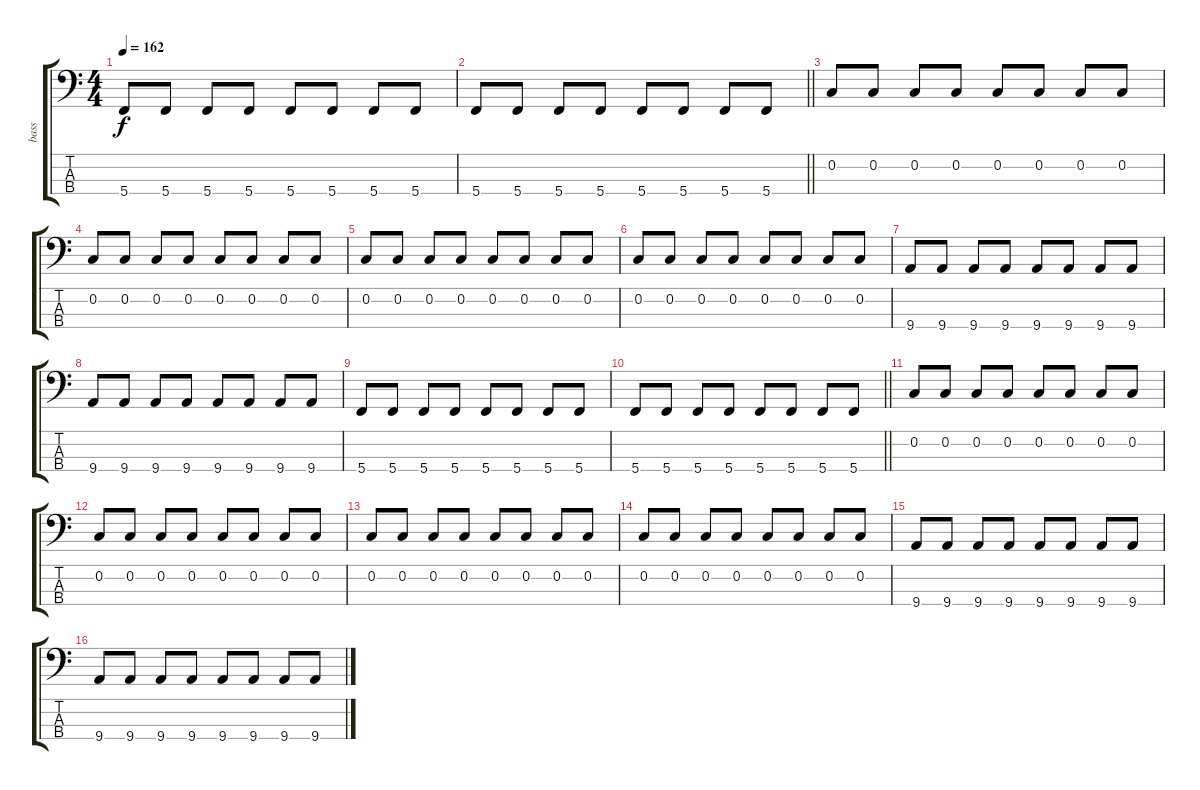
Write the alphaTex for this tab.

\track ("bass" "bass") {instrument electricbasspick}
\staff {score tabs}
\tuning (F2 C2 G1 C1) {hide}
\ts (4 4)
\tempo 162
\clef f4
\ks c
5.4.8{dy f} 5.4.8 5.4.8 5.4.8 5.4.8 5.4.8 5.4.8 5.4.8 |
\barLineRight lightlight
5.4.8 5.4.8 5.4.8 5.4.8 5.4.8 5.4.8 5.4.8 5.4.8 |
0.2.8 0.2.8 0.2.8 0.2.8 0.2.8 0.2.8 0.2.8 0.2.8 |
0.2.8 0.2.8 0.2.8 0.2.8 0.2.8 0.2.8 0.2.8 0.2.8 |
0.2.8 0.2.8 0.2.8 0.2.8 0.2.8 0.2.8 0.2.8 0.2.8 |
0.2.8 0.2.8 0.2.8 0.2.8 0.2.8 0.2.8 0.2.8 0.2.8 |
9.4.8 9.4.8 9.4.8 9.4.8 9.4.8 9.4.8 9.4.8 9.4.8 |
9.4.8 9.4.8 9.4.8 9.4.8 9.4.8 9.4.8 9.4.8 9.4.8 |
5.4.8 5.4.8 5.4.8 5.4.8 5.4.8 5.4.8 5.4.8 5.4.8 |
\barLineRight lightlight
5.4.8 5.4.8 5.4.8 5.4.8 5.4.8 5.4.8 5.4.8 5.4.8 |
0.2.8 0.2.8 0.2.8 0.2.8 0.2.8 0.2.8 0.2.8 0.2.8 |
0.2.8 0.2.8 0.2.8 0.2.8 0.2.8 0.2.8 0.2.8 0.2.8 |
0.2.8 0.2.8 0.2.8 0.2.8 0.2.8 0.2.8 0.2.8 0.2.8 |
0.2.8 0.2.8 0.2.8 0.2.8 0.2.8 0.2.8 0.2.8 0.2.8 |
9.4.8 9.4.8 9.4.8 9.4.8 9.4.8 9.4.8 9.4.8 9.4.8 |
9.4.8 9.4.8 9.4.8 9.4.8 9.4.8 9.4.8 9.4.8 9.4.8
